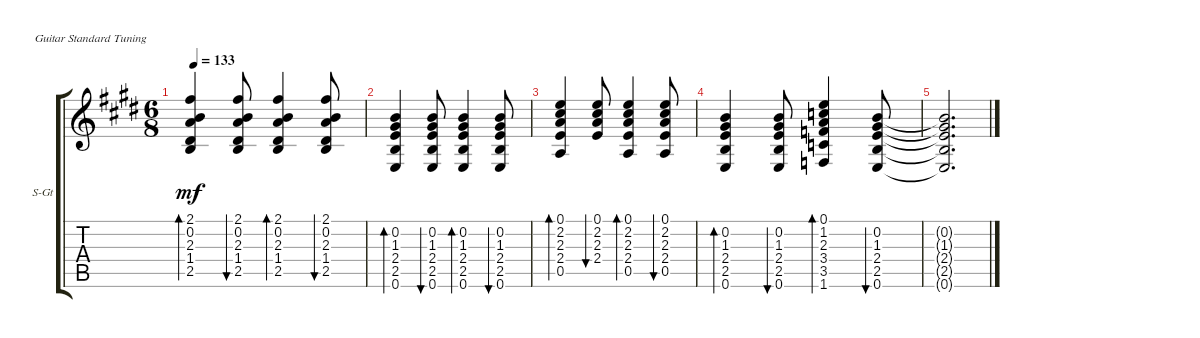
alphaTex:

\defaultSystemsLayout 4
\bracketExtendMode groupsimilarinstruments
\firstSystemTrackNameOrientation horizontal
\otherSystemsTrackNameOrientation horizontal
\track ("Guitar John" "S-Gt") {instrument acousticguitarsteel}
\staff {score tabs}
\tuning (E4 B3 G3 D3 A2 E2)
\ts (6 8)
\tempo 133
\clef g2
\ks e
(2.1 0.2 2.3 1.4 2.5).4{bd 33 dy mf} (2.1 0.2 2.3 1.4 2.5).8{bu 32} (2.1 0.2 2.3 1.4 2.5).4{bd 33} (2.1 0.2 2.3 1.4 2.5).8{bu 32} |
(0.6 2.5 2.4 1.3 0.2).4{bd 31} (0.6 2.5 2.4 1.3 0.2).8{bu 30} (0.6 2.5 2.4 1.3 0.2).4{bd 31} (0.6 2.5 2.4 1.3 0.2).8{bu 30} |
(0.5 2.4 2.3 2.2 0.1).4{bd 31} (2.4 2.3 2.2 0.1).8{bu 30} (0.5 2.4 2.3 2.2 0.1).4{bd 31} (0.5 2.4 2.3 2.2 0.1).8{bu 30} |
(0.6 2.5 2.4 1.3 0.2).4{bd 31} (0.6 2.5 2.4 1.3 0.2).8{bu 30} (1.6 3.5 3.4 2.3 1.2 0.1).4{bd 31} (0.6 2.5 2.4 1.3 0.2).8{bu 30} |
(0.6{t} 2.5{t} 2.4{t} 1.3{t} 0.2{t}).2{d}
